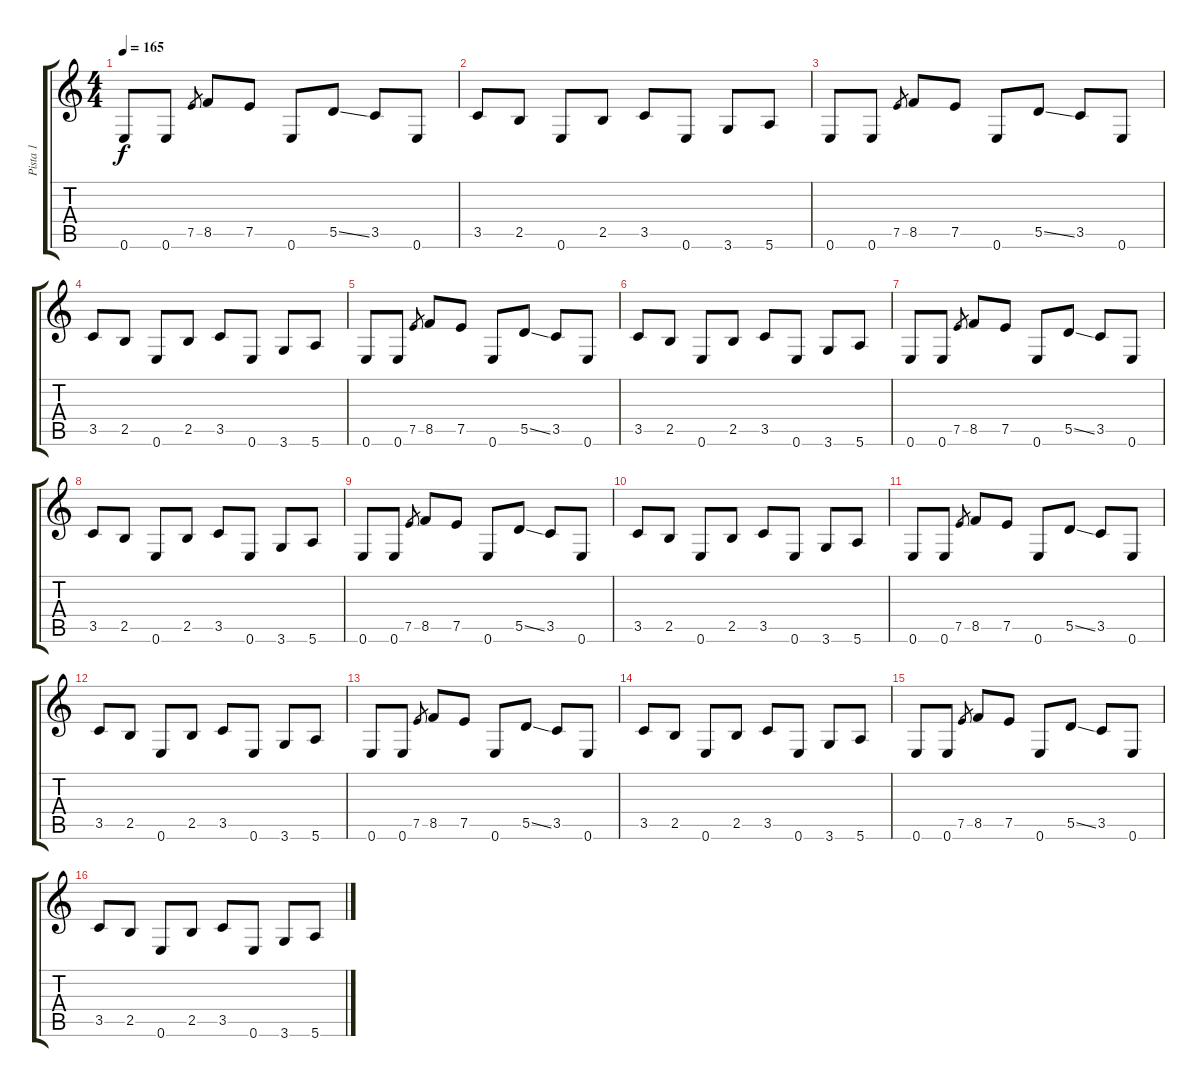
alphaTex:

\track ("Pista 1" "Pista 1") {instrument overdrivenguitar}
\staff {score tabs}
\tuning (E4 B3 G3 D3 A2 E2) {hide}
\ts (4 4)
\tempo 165
\clef g2
\ks c
0.6.8{dy f} 0.6.8 7.5.8{gr} 8.5.8 7.5.8 0.6.8 5.5{ss}.8 3.5.8 0.6.8 |
3.5.8 2.5.8 0.6.8 2.5.8 3.5.8 0.6.8 3.6.8 5.6.8 |
0.6.8 0.6.8 7.5.8{gr} 8.5.8 7.5.8 0.6.8 5.5{ss}.8 3.5.8 0.6.8 |
3.5.8 2.5.8 0.6.8 2.5.8 3.5.8 0.6.8 3.6.8 5.6.8 |
0.6.8 0.6.8 7.5.8{gr} 8.5.8 7.5.8 0.6.8 5.5{ss}.8 3.5.8 0.6.8 |
3.5.8 2.5.8 0.6.8 2.5.8 3.5.8 0.6.8 3.6.8 5.6.8 |
0.6.8 0.6.8 7.5.8{gr} 8.5.8 7.5.8 0.6.8 5.5{ss}.8 3.5.8 0.6.8 |
3.5.8 2.5.8 0.6.8 2.5.8 3.5.8 0.6.8 3.6.8 5.6.8 |
0.6.8 0.6.8 7.5.8{gr} 8.5.8 7.5.8 0.6.8 5.5{ss}.8 3.5.8 0.6.8 |
3.5.8 2.5.8 0.6.8 2.5.8 3.5.8 0.6.8 3.6.8 5.6.8 |
0.6.8 0.6.8 7.5.8{gr} 8.5.8 7.5.8 0.6.8 5.5{ss}.8 3.5.8 0.6.8 |
3.5.8 2.5.8 0.6.8 2.5.8 3.5.8 0.6.8 3.6.8 5.6.8 |
0.6.8 0.6.8 7.5.8{gr} 8.5.8 7.5.8 0.6.8 5.5{ss}.8 3.5.8 0.6.8 |
3.5.8 2.5.8 0.6.8 2.5.8 3.5.8 0.6.8 3.6.8 5.6.8 |
0.6.8 0.6.8 7.5.8{gr} 8.5.8 7.5.8 0.6.8 5.5{ss}.8 3.5.8 0.6.8 |
3.5.8 2.5.8 0.6.8 2.5.8 3.5.8 0.6.8 3.6.8 5.6.8
